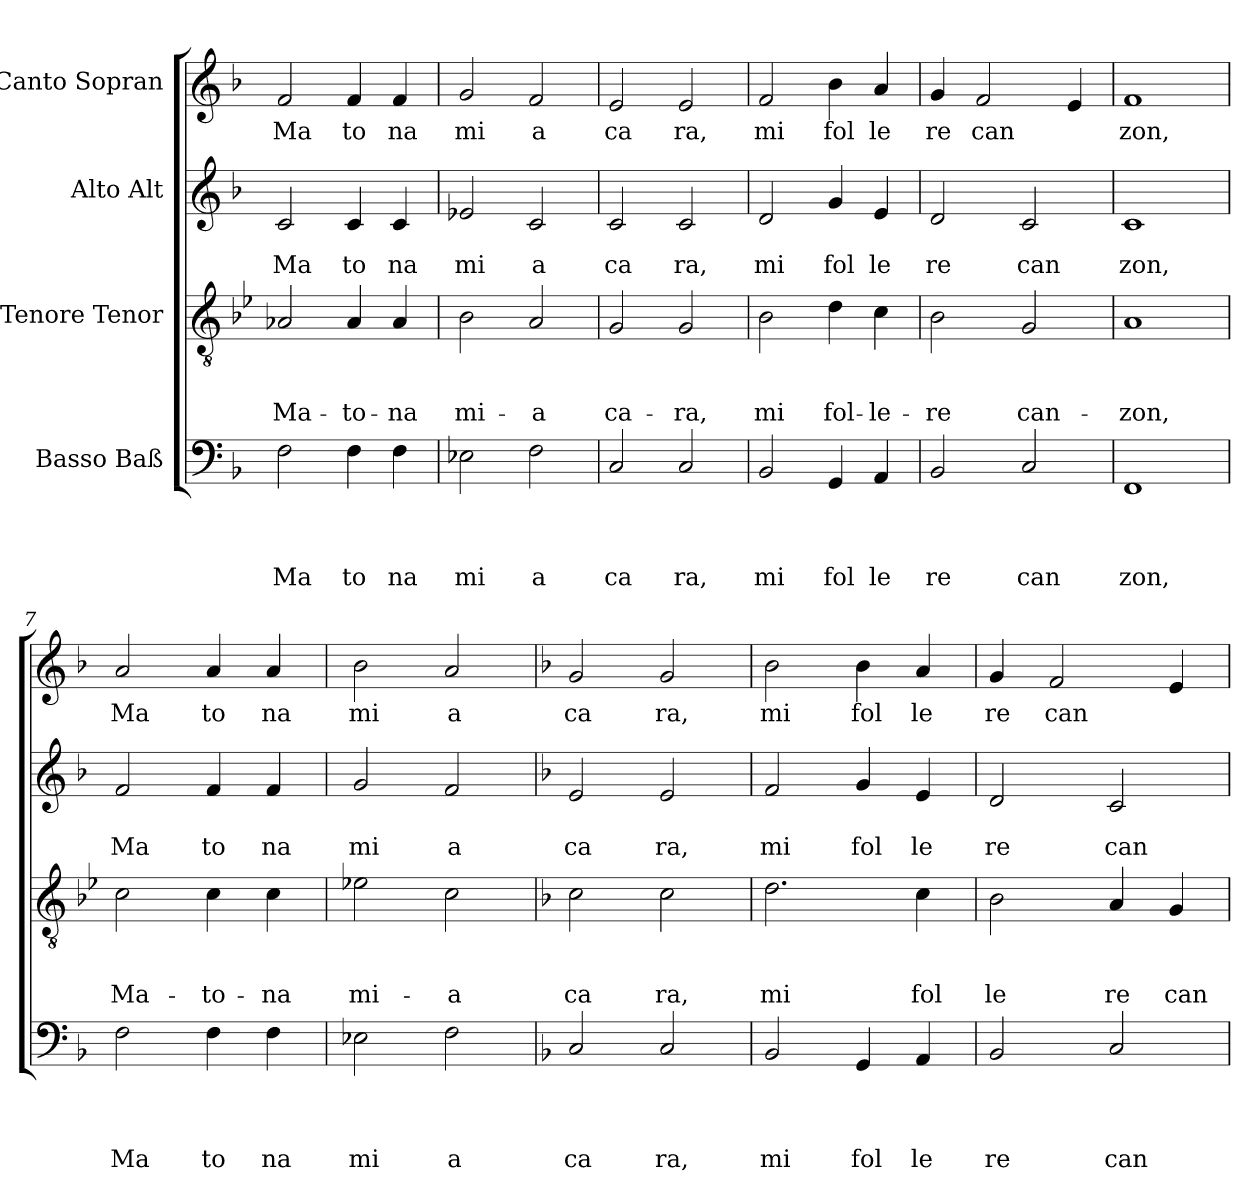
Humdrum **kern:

**kern	**text	**text	**text	**text	**kern	**text	**text	**text	**kern	**text	**text	**kern	**text
*part4	*part4	*part4	*part4	*part4	*part3	*part3	*part3	*part3	*part2	*part2	*part2	*part1	*part1
*staff4	*staff4	*staff4	*staff4	*staff4	*staff3	*staff3	*staff3	*staff3	*staff2	*staff2	*staff2	*staff1	*staff1
*I"Basso Baß	*	*	*	*	*I"Tenore Tenor	*	*	*	*I"Alto Alt	*	*	*I"Canto Sopran	*
*clefF4	*	*	*	*	*clefGv2	*	*	*	*clefG2	*	*	*clefG2	*
*ITrd-3c-5	*	*	*	*	*	*	*	*	*ITrd-3c-5	*	*	*ITrd-3c-5	*
*k[b-e-]	*	*	*	*	*k[b-e-]	*	*	*	*k[b-e-]	*	*	*k[b-e-]	*
*B-:	*	*	*	*	*B-:	*	*	*	*B-:	*	*	*B-:	*
=1	=1	=1	=1	=1	=1	=1	=1	=1	=1	=1	=1	=1	=1
!	!	!	!	!LO:LY:b	!	!	!	!LO:LY:b	!	!	!LO:LY:b	!	!LO:LY:b
2B-\	.	.	.	Ma	2A-X/	.	.	Ma-	2f/	.	Ma	2b-/	Ma
!	!	!	!	!LO:LY:b	!	!	!	!LO:LY:b	!	!	!LO:LY:b	!	!LO:LY:b
4B-\	.	.	.	to	4A-/	.	.	-to-	4f/	.	to	4b-/	to
!	!	!	!	!LO:LY:b	!	!	!	!LO:LY:b	!	!	!LO:LY:b	!	!LO:LY:b
4B-\	.	.	.	na	4A-/	.	.	-na	4f/	.	na	4b-/	na
=2	=2	=2	=2	=2	=2	=2	=2	=2	=2	=2	=2	=2	=2
!	!	!	!	!LO:LY:b	!	!	!	!LO:LY:b	!	!	!LO:LY:b	!	!LO:LY:b
2A-X\	.	.	.	mi	2B-\	.	.	mi-	2a-X/	.	mi	2cc/	mi
!	!	!	!	!LO:LY:b	!	!	!	!LO:LY:b	!	!	!LO:LY:b	!	!LO:LY:b
2B-\	.	.	.	a	2A/	.	.	-a	2f/	.	a	2b-/	a
=3	=3	=3	=3	=3	=3	=3	=3	=3	=3	=3	=3	=3	=3
!	!	!	!	!LO:LY:b	!	!	!	!LO:LY:b	!	!	!LO:LY:b	!	!LO:LY:b
2F/	.	.	.	ca	2G/	.	.	ca-	2f/	.	ca	2a/	ca
!	!	!	!	!LO:LY:b	!	!	!	!LO:LY:b	!	!	!LO:LY:b	!	!LO:LY:b
2F/	.	.	.	ra,	2G/	.	.	-ra,	2f/	.	ra,	2a/	ra,
=4	=4	=4	=4	=4	=4	=4	=4	=4	=4	=4	=4	=4	=4
!	!	!	!	!LO:LY:b	!	!	!	!LO:LY:b	!	!	!LO:LY:b	!	!LO:LY:b
2E-/	.	.	.	mi	2B-\	.	.	mi	2g/	.	mi	2b-/	mi
!	!	!	!	!LO:LY:b	!	!	!	!LO:LY:b	!	!	!LO:LY:b	!	!LO:LY:b
4C/	.	.	.	fol	4d\	.	.	fol-	4cc/	.	fol	4ee-\	fol
!	!	!	!	!LO:LY:b	!	!	!	!LO:LY:b	!	!	!LO:LY:b	!	!LO:LY:b
4D/	.	.	.	le	4c\	.	.	-le-	4a/	.	le	4dd/	le
=5	=5	=5	=5	=5	=5	=5	=5	=5	=5	=5	=5	=5	=5
!	!	!	!	!LO:LY:b	!	!	!	!LO:LY:b	!	!	!LO:LY:b	!	!LO:LY:b
2E-/	.	.	.	re	2B-\	.	.	-re	2g/	.	re	4cc/	re
!	!	!	!	!	!	!	!	!	!	!	!	!	!LO:LY:b
.	.	.	.	.	.	.	.	.	.	.	.	2b-/	can
!	!	!	!	!LO:LY:b	!	!	!	!LO:LY:b	!	!	!LO:LY:b	!	!
2F/	.	.	.	can	2G/	.	.	can-	2f/	.	can	.	.
.	.	.	.	.	.	.	.	.	.	.	.	4a/	.
=6	=6	=6	=6	=6	=6	=6	=6	=6	=6	=6	=6	=6	=6
!	!	!	!	!LO:LY:b	!	!	!	!LO:LY:b	!	!	!LO:LY:b	!	!LO:LY:b
1BB-	.	.	.	zon,	1A	.	.	-zon,	1f	.	zon,	1b-	zon,
=7	=7	=7	=7	=7	=7	=7	=7	=7	=7	=7	=7	=7	=7
!	!	!	!	!LO:LY:b	!	!	!	!LO:LY:b	!	!	!LO:LY:b	!	!LO:LY:b
2B-\	.	.	.	Ma	2c\	.	.	Ma-	2b-/	.	Ma	2dd/	Ma
!	!	!	!	!LO:LY:b	!	!	!	!LO:LY:b	!	!	!LO:LY:b	!	!LO:LY:b
4B-\	.	.	.	to	4c\	.	.	-to-	4b-/	.	to	4dd/	to
!	!	!	!	!LO:LY:b	!	!	!	!LO:LY:b	!	!	!LO:LY:b	!	!LO:LY:b
4B-\	.	.	.	na	4c\	.	.	-na	4b-/	.	na	4dd/	na
=8	=8	=8	=8	=8	=8	=8	=8	=8	=8	=8	=8	=8	=8
!	!	!	!	!LO:LY:b	!	!	!	!LO:LY:b	!	!	!LO:LY:b	!	!LO:LY:b
2A-X\	.	.	.	mi	2e-X\	.	.	mi-	2cc/	.	mi	2ee-\	mi
!	!	!	!	!LO:LY:b	!	!	!	!LO:LY:b	!	!	!LO:LY:b	!	!LO:LY:b
2B-\	.	.	.	a	2c\	.	.	-a	2b-/	.	a	2dd/	a
!!LO:LB:g=z
=9	=9	=9	=9	=9	=9	=9	=9	=9	=9	=9	=9	=9	=9
*	*	*	*	*	*k[b-]	*	*	*	*	*	*	*	*
*	*	*	*	*	*F:	*	*	*	*	*	*	*	*
!	!	!	!	!LO:LY:b	!	!	!	!LO:LY:b	!	!	!LO:LY:b	!	!LO:LY:b
2F/	.	.	.	ca	2c\	.	.	ca	2a/	.	ca	2cc/	ca
!	!	!	!	!LO:LY:b	!	!	!	!LO:LY:b	!	!	!LO:LY:b	!	!LO:LY:b
2F/	.	.	.	ra,	2c\	.	.	ra,	2a/	.	ra,	2cc/	ra,
=10	=10	=10	=10	=10	=10	=10	=10	=10	=10	=10	=10	=10	=10
!	!	!	!	!LO:LY:b	!	!	!	!LO:LY:b	!	!	!LO:LY:b	!	!LO:LY:b
2E-/	.	.	.	mi	2.d\	.	.	mi	2b-/	.	mi	2ee-\	mi
!	!	!	!	!LO:LY:b	!	!	!	!	!	!	!LO:LY:b	!	!LO:LY:b
4C/	.	.	.	fol	.	.	.	.	4cc/	.	fol	4ee-\	fol
!	!	!	!	!LO:LY:b	!	!	!	!LO:LY:b	!	!	!LO:LY:b	!	!LO:LY:b
4D/	.	.	.	le	4c\	.	.	fol	4a/	.	le	4dd/	le
=11	=11	=11	=11	=11	=11	=11	=11	=11	=11	=11	=11	=11	=11
!	!	!	!	!LO:LY:b	!	!	!	!LO:LY:b	!	!	!LO:LY:b	!	!LO:LY:b
2E-/	.	.	.	re	2B-\	.	.	le	2g/	.	re	4cc/	re
!	!	!	!	!	!	!	!	!	!	!	!	!	!LO:LY:b
.	.	.	.	.	.	.	.	.	.	.	.	2b-/	can
!	!	!	!	!LO:LY:b	!	!	!	!LO:LY:b	!	!	!LO:LY:b	!	!
2F/	.	.	.	can	4A/	.	.	re	2f/	.	can	.	.
!	!	!	!	!	!	!	!	!LO:LY:b	!	!	!	!	!
.	.	.	.	.	4G/	.	.	can	.	.	.	4a/	.
=	=	=	=	=	=	=	=	=	=	=	=	=	=
*-	*-	*-	*-	*-	*-	*-	*-	*-	*-	*-	*-	*-	*-
